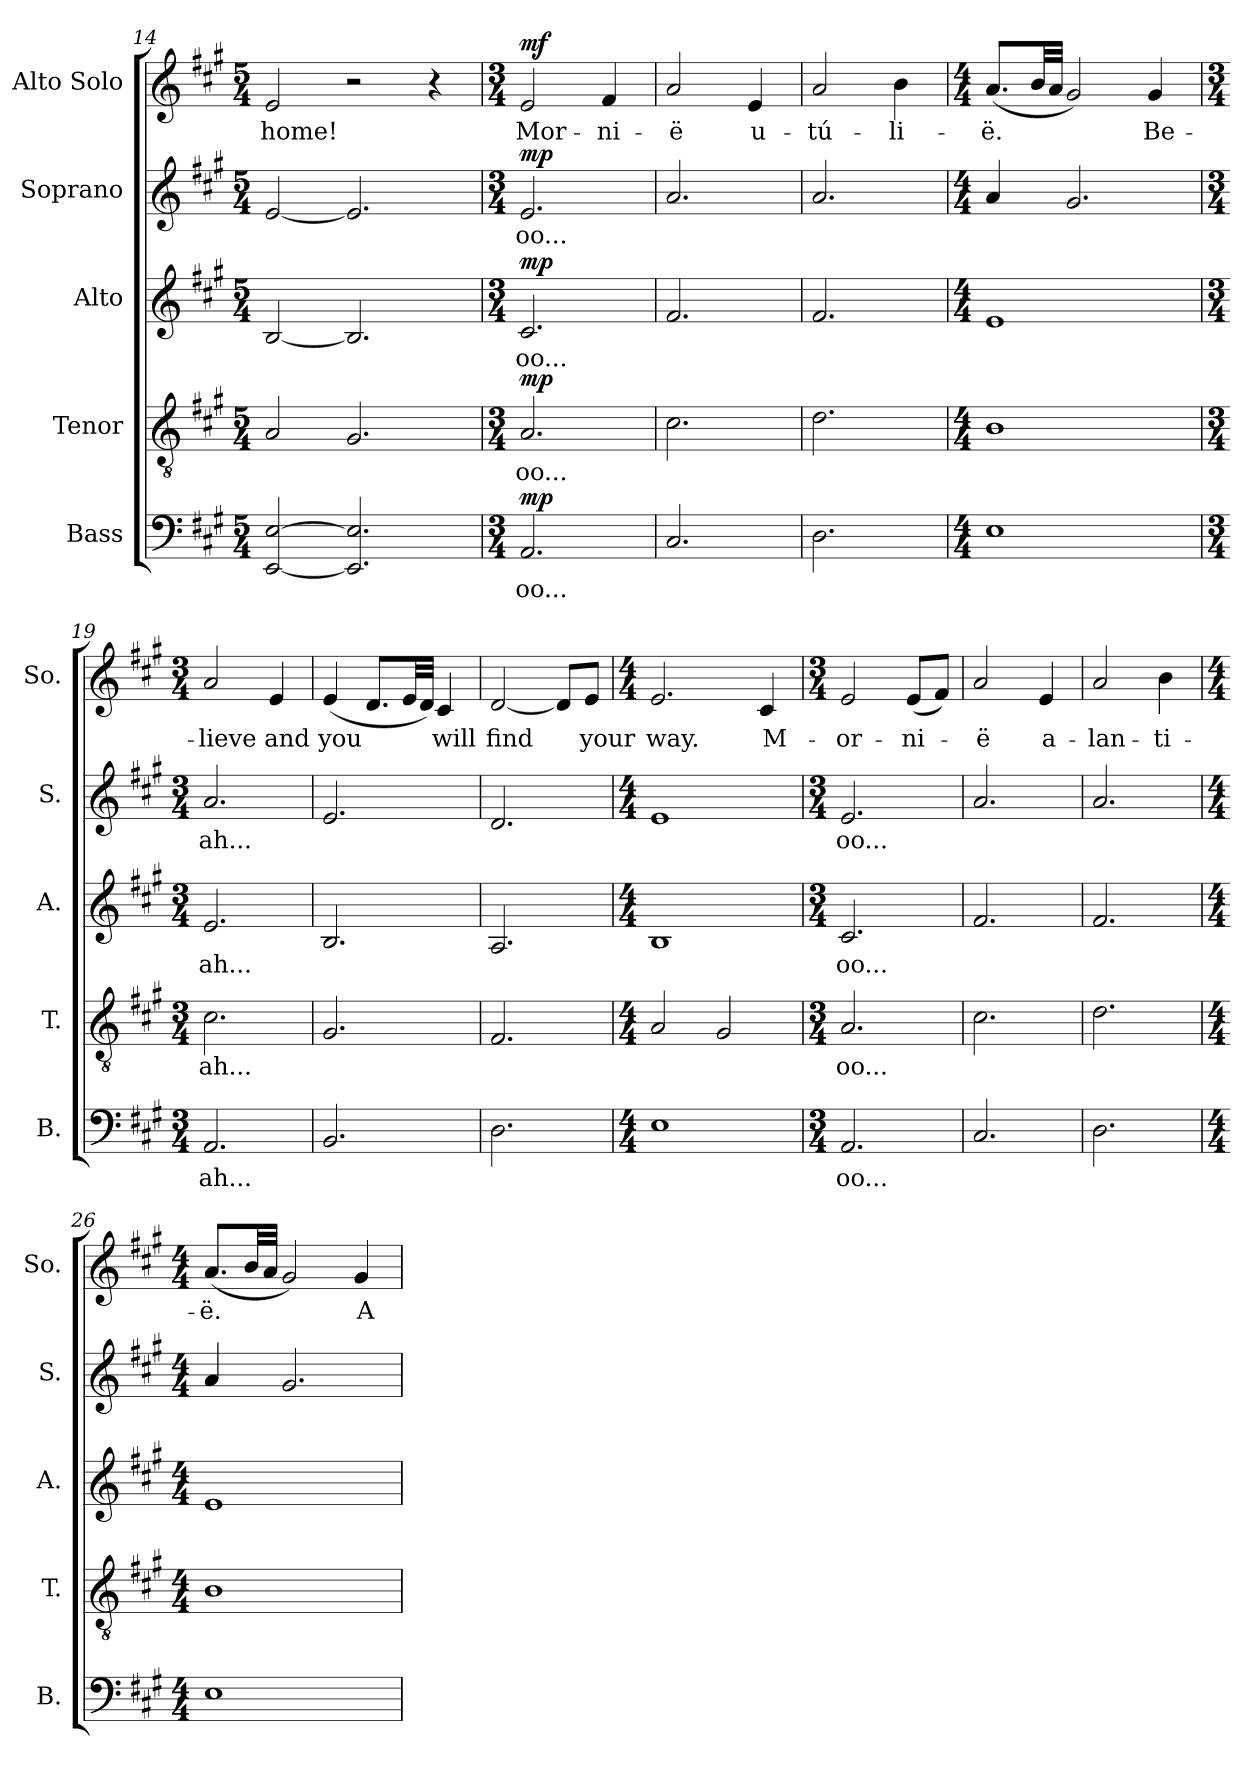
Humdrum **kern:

**kern	**text	**dynam	**kern	**text	**dynam	**kern	**text	**dynam	**kern	**text	**dynam	**kern	**text	**dynam
*part5	*part5	*part5	*part4	*part4	*part4	*part3	*part3	*part3	*part2	*part2	*part2	*part1	*part1	*part1
*staff5	*staff5	*staff5	*staff4	*staff4	*staff4	*staff3	*staff3	*staff3	*staff2	*staff2	*staff2	*staff1	*staff1	*staff1
*I"Bass	*	*	*I"Tenor	*	*	*I"Alto	*	*	*I"Soprano	*	*	*I"Alto Solo	*	*
*I'B.	*	*	*I'T.	*	*	*I'A.	*	*	*I'S.	*	*	*I'So.	*	*
!!LO:PB:g=z
*clefF4	*	*	*clefGv2	*	*	*clefG2	*	*	*clefG2	*	*	*clefG2	*	*
*k[f#c#g#]	*	*	*k[f#c#g#]	*	*	*k[f#c#g#]	*	*	*k[f#c#g#]	*	*	*k[f#c#g#]	*	*
*M5/4	*	*	*M5/4	*	*	*M5/4	*	*	*M5/4	*	*	*M5/4	*	*
=14	=14	=14	=14	=14	=14	=14	=14	=14	=14	=14	=14	=14	=14	=14
!	!	!	!	!	!	!	!	!	!	!	!	!	!LO:LY:b	!
[2EE/ [2E/	.	.	2A/	.	.	[2B/	.	.	[2e/	.	.	2e/	home!	.
2.EE/] 2.E/]	.	.	2.G#/	.	.	2.B/]	.	.	2.e/]	.	.	2r	.	.
.	.	.	.	.	.	.	.	.	.	.	.	4r	.	.
=15	=15	=15	=15	=15	=15	=15	=15	=15	=15	=15	=15	=15	=15	=15
*M3/4	*	*	*M3/4	*	*	*M3/4	*	*	*M3/4	*	*	*M3/4	*	*
!	!LO:LY:b	!LO:DY:b	!	!LO:LY:b	!LO:DY:b	!	!LO:LY:b	!LO:DY:b	!	!LO:LY:b	!LO:DY:b	!	!LO:LY:b	!LO:DY:b
2.AA/	oo...	mp	2.A/	oo...	mp	2.c#/	oo...	mp	2.e/	oo...	mp	2e/	Mor-	mf
!	!	!	!	!	!	!	!	!	!	!	!	!	!LO:LY:b	!
.	.	.	.	.	.	.	.	.	.	.	.	4f#/	-ni-	.
=16	=16	=16	=16	=16	=16	=16	=16	=16	=16	=16	=16	=16	=16	=16
!	!	!	!	!	!	!	!	!	!	!	!	!	!LO:LY:b	!
2.C#/	.	.	2.c#\	.	.	2.f#/	.	.	2.a/	.	.	2a/	-ë	.
!	!	!	!	!	!	!	!	!	!	!	!	!	!LO:LY:b	!
.	.	.	.	.	.	.	.	.	.	.	.	4e/	u-	.
=17	=17	=17	=17	=17	=17	=17	=17	=17	=17	=17	=17	=17	=17	=17
!	!	!	!	!	!	!	!	!	!	!	!	!	!LO:LY:b	!
2.D\	.	.	2.d\	.	.	2.f#/	.	.	2.a/	.	.	2a/	-tú-	.
!	!	!	!	!	!	!	!	!	!	!	!	!	!LO:LY:b	!
.	.	.	.	.	.	.	.	.	.	.	.	4b\	-li-	.
=18	=18	=18	=18	=18	=18	=18	=18	=18	=18	=18	=18	=18	=18	=18
*M4/4	*	*	*M4/4	*	*	*M4/4	*	*	*M4/4	*	*	*M4/4	*	*
!	!	!	!	!	!	!	!	!	!	!	!	!	!LO:LY:b	!
1E	.	.	1B	.	.	1e	.	.	4a/	.	.	(<8.a/L	-ë.	.
.	.	.	.	.	.	.	.	.	.	.	.	32b/LL	.	.
.	.	.	.	.	.	.	.	.	.	.	.	32a/JJJ	.	.
.	.	.	.	.	.	.	.	.	2.g#/	.	.	2g#/)	.	.
!	!	!	!	!	!	!	!	!	!	!	!	!	!LO:LY:b	!
.	.	.	.	.	.	.	.	.	.	.	.	4g#/	Be-	.
=19	=19	=19	=19	=19	=19	=19	=19	=19	=19	=19	=19	=19	=19	=19
*M3/4	*	*	*M3/4	*	*	*M3/4	*	*	*M3/4	*	*	*M3/4	*	*
!	!LO:LY:b	!	!	!LO:LY:b	!	!	!LO:LY:b	!	!	!LO:LY:b	!	!	!LO:LY:b	!
2.AA/	ah...	.	2.c#\	ah...	.	2.e/	ah...	.	2.a/	ah...	.	2a/	-lieve	.
!	!	!	!	!	!	!	!	!	!	!	!	!	!LO:LY:b	!
.	.	.	.	.	.	.	.	.	.	.	.	4e/	and	.
=20	=20	=20	=20	=20	=20	=20	=20	=20	=20	=20	=20	=20	=20	=20
!	!	!	!	!	!	!	!	!	!	!	!	!	!LO:LY:b	!
2.BB/	.	.	2.G#/	.	.	2.B/	.	.	2.e/	.	.	(<4e/	you	.
.	.	.	.	.	.	.	.	.	.	.	.	8.d/L	.	.
.	.	.	.	.	.	.	.	.	.	.	.	32e/LL	.	.
.	.	.	.	.	.	.	.	.	.	.	.	32d/JJJ)	.	.
!	!	!	!	!	!	!	!	!	!	!	!	!	!LO:LY:b	!
.	.	.	.	.	.	.	.	.	.	.	.	4c#/	will	.
=21	=21	=21	=21	=21	=21	=21	=21	=21	=21	=21	=21	=21	=21	=21
!	!	!	!	!	!	!	!	!	!	!	!	!	!LO:LY:b	!
2.D\	.	.	2.F#/	.	.	2.A/	.	.	2.d/	.	.	[2d/	find	.
.	.	.	.	.	.	.	.	.	.	.	.	8d/L]	.	.
!	!	!	!	!	!	!	!	!	!	!	!	!	!LO:LY:b	!
.	.	.	.	.	.	.	.	.	.	.	.	8e/J	your	.
=22	=22	=22	=22	=22	=22	=22	=22	=22	=22	=22	=22	=22	=22	=22
*M4/4	*	*	*M4/4	*	*	*M4/4	*	*	*M4/4	*	*	*M4/4	*	*
!	!	!	!	!	!	!	!	!	!	!	!	!	!LO:LY:b	!
1E	.	.	2A/	.	.	1B	.	.	1e	.	.	2.e/	way.	.
.	.	.	2G#/	.	.	.	.	.	.	.	.	.	.	.
!	!	!	!	!	!	!	!	!	!	!	!	!	!LO:LY:b	!
.	.	.	.	.	.	.	.	.	.	.	.	4c#/	M-	.
!!LO:LB:g=z
=23	=23	=23	=23	=23	=23	=23	=23	=23	=23	=23	=23	=23	=23	=23
*M3/4	*	*	*M3/4	*	*	*M3/4	*	*	*M3/4	*	*	*M3/4	*	*
!	!LO:LY:b	!	!	!LO:LY:b	!	!	!LO:LY:b	!	!	!LO:LY:b	!	!	!LO:LY:b	!
2.AA/	oo...	.	2.A/	oo...	.	2.c#/	oo...	.	2.e/	oo...	.	2e/	-or-	.
!	!	!	!	!	!	!	!	!	!	!	!	!	!LO:LY:b	!
.	.	.	.	.	.	.	.	.	.	.	.	(<8e/L	-ni-	.
.	.	.	.	.	.	.	.	.	.	.	.	8f#/J)	.	.
=24	=24	=24	=24	=24	=24	=24	=24	=24	=24	=24	=24	=24	=24	=24
!	!	!	!	!	!	!	!	!	!	!	!	!	!LO:LY:b	!
2.C#/	.	.	2.c#\	.	.	2.f#/	.	.	2.a/	.	.	2a/	-ë	.
!	!	!	!	!	!	!	!	!	!	!	!	!	!LO:LY:b	!
.	.	.	.	.	.	.	.	.	.	.	.	4e/	a-	.
=25	=25	=25	=25	=25	=25	=25	=25	=25	=25	=25	=25	=25	=25	=25
!	!	!	!	!	!	!	!	!	!	!	!	!	!LO:LY:b	!
2.D\	.	.	2.d\	.	.	2.f#/	.	.	2.a/	.	.	2a/	-lan-	.
!	!	!	!	!	!	!	!	!	!	!	!	!	!LO:LY:b	!
.	.	.	.	.	.	.	.	.	.	.	.	4b\	-ti-	.
=26	=26	=26	=26	=26	=26	=26	=26	=26	=26	=26	=26	=26	=26	=26
*M4/4	*	*	*M4/4	*	*	*M4/4	*	*	*M4/4	*	*	*M4/4	*	*
!	!	!	!	!	!	!	!	!	!	!	!	!	!LO:LY:b	!
1E	.	.	1B	.	.	1e	.	.	4a/	.	.	(<8.a/L	-ë.	.
.	.	.	.	.	.	.	.	.	.	.	.	32b/LL	.	.
.	.	.	.	.	.	.	.	.	.	.	.	32a/JJJ	.	.
.	.	.	.	.	.	.	.	.	2.g#/	.	.	2g#/)	.	.
!	!	!	!	!	!	!	!	!	!	!	!	!	!LO:LY:b	!
.	.	.	.	.	.	.	.	.	.	.	.	4g#/	A	.
=	=	=	=	=	=	=	=	=	=	=	=	=	=	=
*-	*-	*-	*-	*-	*-	*-	*-	*-	*-	*-	*-	*-	*-	*-
